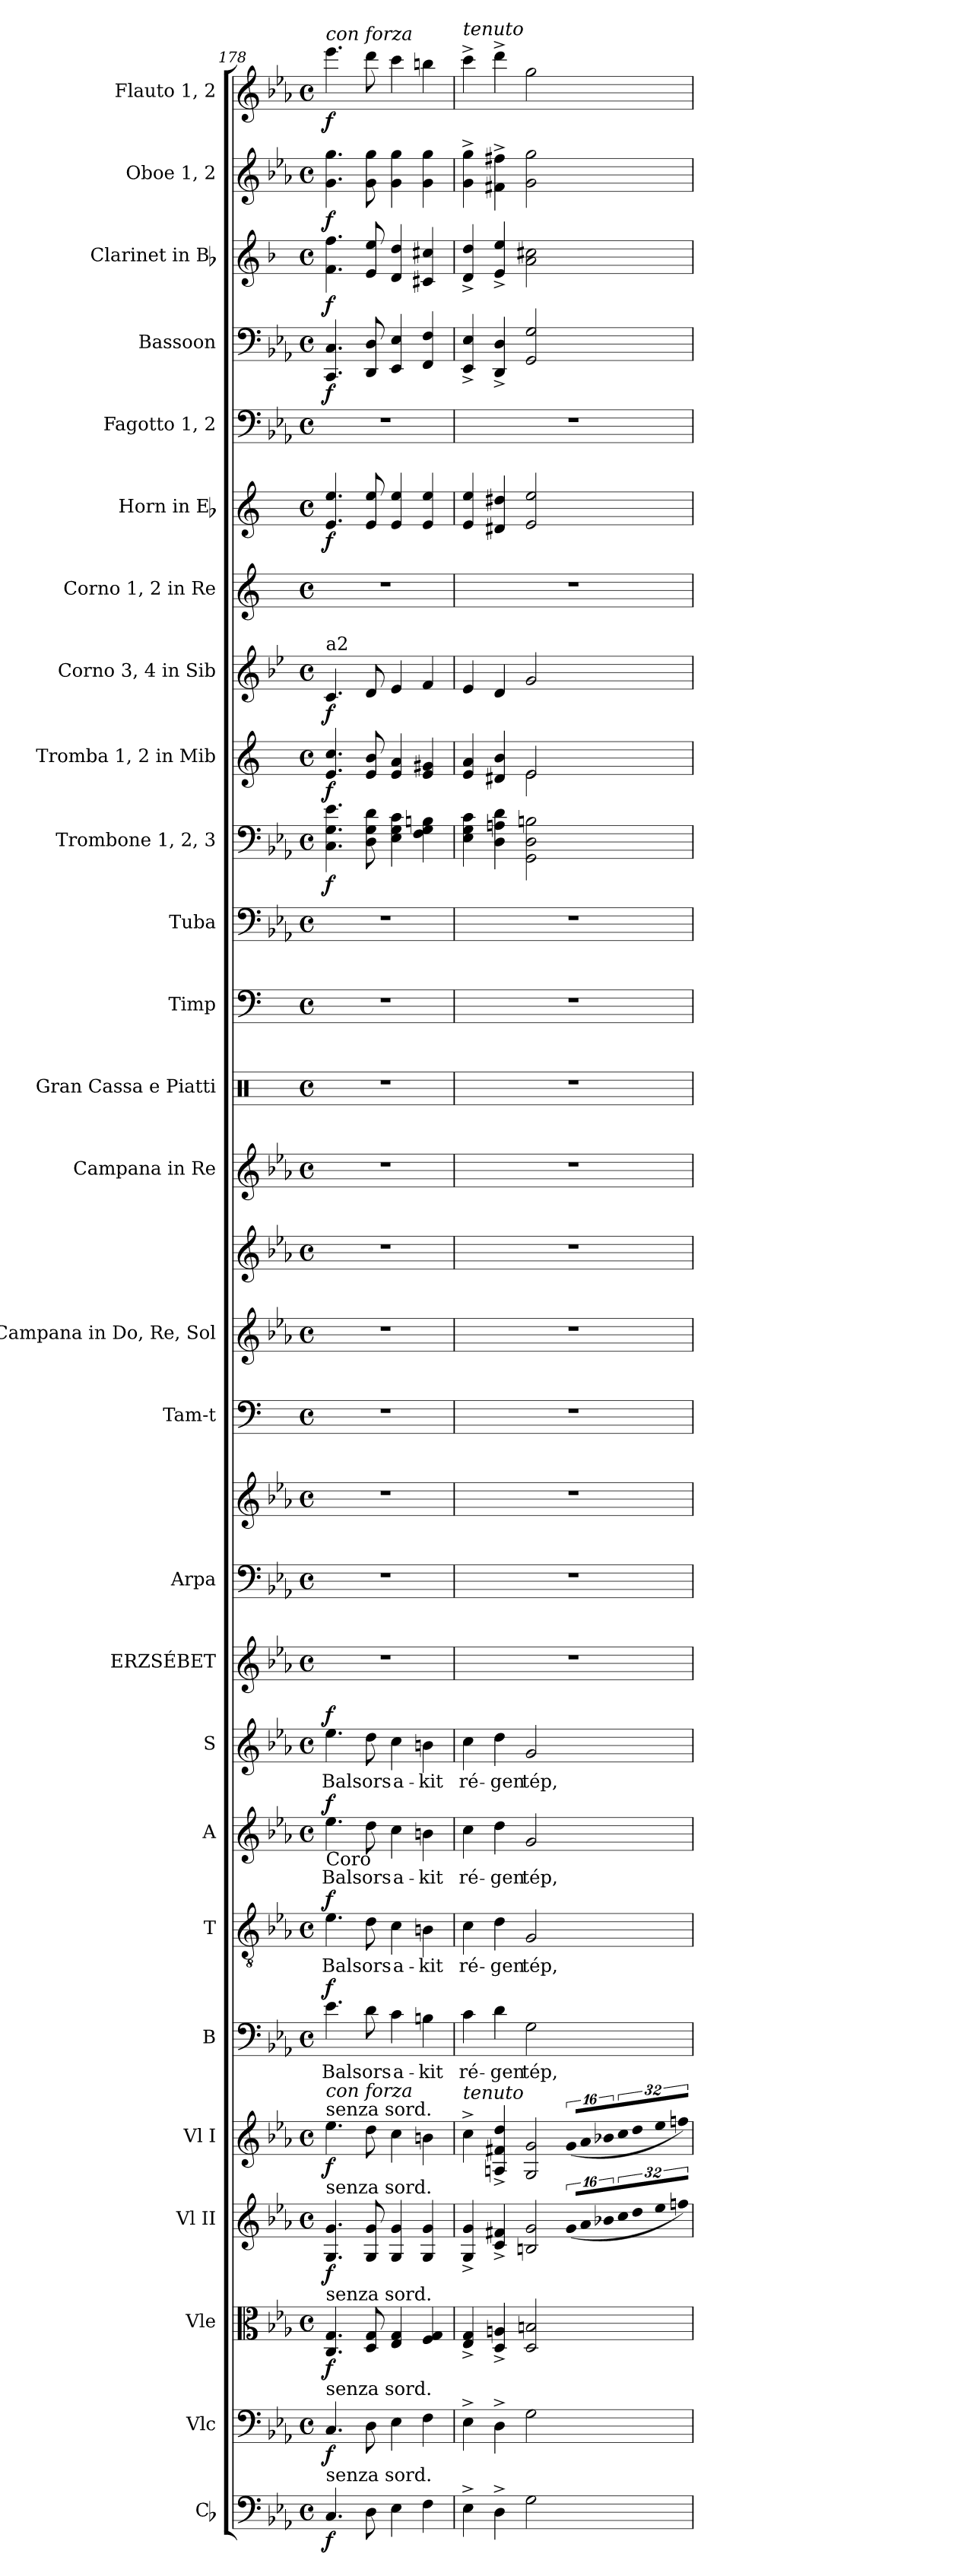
**kern	**dynam	**kern	**dynam	**kern	**dynam	**kern	**dynam	**kern	**dynam	**kern	**text	**dynam	**kern	**text	**dynam	**kern	**text	**dynam	**kern	**text	**dynam	**kern	**kern	**kern	**kern	**kern	**kern	**kern	**kern	**kern	**kern	**kern	**dynam	**kern	**dynam	**kern	**dynam	**kern	**kern	**dynam	**kern	**kern	**dynam	**kern	**dynam	**kern	**dynam	**kern	**dynam
*part27	*part27	*part26	*part26	*part25	*part25	*part24	*part24	*part23	*part23	*part22	*part22	*part22	*part21	*part21	*part21	*part20	*part20	*part20	*part19	*part19	*part19	*part18	*part17	*part17	*part16	*part15	*part15	*part14	*part13	*part12	*part11	*part10	*part10	*part9	*part9	*part8	*part8	*part7	*part6	*part6	*part5	*part4	*part4	*part3	*part3	*part2	*part2	*part1	*part1
*staff29	*staff29	*staff28	*staff28	*staff27	*staff27	*staff26	*staff26	*staff25	*staff25	*staff24	*staff24	*staff24	*staff23	*staff23	*staff23	*staff22	*staff22	*staff22	*staff21	*staff21	*staff21	*staff20	*staff19	*staff18	*staff17	*staff16	*staff15	*staff14	*staff13	*staff12	*staff11	*staff10	*staff10	*staff9	*staff9	*staff8	*staff8	*staff7	*staff6	*staff6	*staff5	*staff4	*staff4	*staff3	*staff3	*staff2	*staff2	*staff1	*staff1
*I"Cb	*	*I"Vlc	*	*I"Vle	*	*I"Vl II	*	*I"Vl I	*	*I"B	*	*	*I"T	*	*	*I"A	*	*	*I"S	*	*	*I"ERZSÉBET	*I"Arpa	*	*I"Tam-t	*I"3 Campana in Do, Re, Sol	*	*I"Campana in Re	*I"Gran Cassa e Piatti	*I"Timp	*I"Tuba	*I"Trombone 1, 2, 3	*	*I"Tromba 1, 2 in Mib	*	*I"Corno 3, 4 in Sib	*	*I"Corno 1, 2 in Re	*I"Horn in Eb	*	*I"Fagotto 1, 2	*I"Bassoon	*	*I"Clarinet in Bb	*	*I"Oboe 1, 2	*	*I"Flauto 1, 2	*
*I'Cb	*	*I'Vlc	*	*I'Vle	*	*I'Vl II	*	*I'Vl I	*	*I'B	*	*	*I'T	*	*	*I'A	*	*	*I'S	*	*	*I'ERZSÉBET	*I'Arpa	*	*I'Tam-t	*	*	*I'Camp	*I'Gr. C e Ptti	*I'Timp	*I'Tb	*I'Trb	*	*I'Tr (Mib)	*	*I'Cor (Sib)	*	*I'Cor (Re)	*	*	*I'Fg	*	*	*	*	*I'Ob	*	*I'Fl	*
!!LO:PB:g=z
*clefF4	*	*clefF4	*	*clefC3	*	*clefG2	*	*clefG2	*	*clefF4	*	*	*clefGv2	*	*	*clefG2	*	*	*clefG2	*	*	*clefG2	*clefF4	*clefG2	*clefF4	*clefG2	*clefG2	*clefG2	*clefX	*clefF4	*clefF4	*clefF4	*	*clefG2	*	*clefG2	*	*clefG2	*clefG2	*	*clefF4	*clefF4	*	*clefG2	*	*clefG2	*	*clefG2	*
*ITrd7c12	*	*	*	*	*	*	*	*	*	*	*	*	*ITrd7c12	*	*	*	*	*	*	*	*	*	*	*	*	*ITrd-14c-24	*ITrd-14c-24	*ITrd-14c-24	*	*	*	*	*	*ITrd-2c-3	*	*ITrd8c14	*	*ITrd6c10	*ITrd5c9	*	*	*	*	*ITrd1c2	*	*	*	*	*
*k[b-e-a-]	*	*k[b-e-a-]	*	*k[b-e-a-]	*	*k[b-e-a-]	*	*k[b-e-a-]	*	*k[b-e-a-]	*	*	*k[b-e-a-]	*	*	*k[b-e-a-]	*	*	*k[b-e-a-]	*	*	*k[b-e-a-]	*k[b-e-a-]	*k[b-e-a-]	*k[]	*k[b-e-a-]	*k[b-e-a-]	*k[b-e-a-]	*k[]	*k[]	*k[b-e-a-]	*k[b-e-a-]	*	*k[b-e-a-]	*	*k[b-e-]	*	*k[f#c#]	*k[b-e-a-]	*	*k[b-e-a-]	*k[b-e-a-]	*	*k[b-e-a-]	*	*k[b-e-a-]	*	*k[b-e-a-]	*
*E-:	*	*E-:	*	*E-:	*	*E-:	*	*E-:	*	*E-:	*	*	*E-:	*	*	*E-:	*	*	*E-:	*	*	*E-:	*E-:	*E-:	*C:	*E-:	*E-:	*E-:	*C:	*C:	*E-:	*E-:	*	*E-:	*	*B-:	*	*D:	*E-:	*	*E-:	*E-:	*	*E-:	*	*E-:	*	*E-:	*
*M4/4	*	*M4/4	*	*M4/4	*	*M4/4	*	*M4/4	*	*M4/4	*	*	*M4/4	*	*	*M4/4	*	*	*M4/4	*	*	*M4/4	*M4/4	*M4/4	*M4/4	*M4/4	*M4/4	*M4/4	*M4/4	*M4/4	*M4/4	*M4/4	*	*M4/4	*	*M4/4	*	*M4/4	*M4/4	*	*M4/4	*M4/4	*	*M4/4	*	*M4/4	*	*M4/4	*
*met(c)	*	*met(c)	*	*met(c)	*	*met(c)	*	*met(c)	*	*met(c)	*	*	*met(c)	*	*	*met(c)	*	*	*met(c)	*	*	*met(c)	*met(c)	*met(c)	*met(c)	*met(c)	*met(c)	*met(c)	*met(c)	*met(c)	*met(c)	*met(c)	*	*met(c)	*	*met(c)	*	*met(c)	*met(c)	*	*met(c)	*met(c)	*	*met(c)	*	*met(c)	*	*met(c)	*
=178	=178	=178	=178	=178	=178	=178	=178	=178	=178	=178	=178	=178	=178	=178	=178	=178	=178	=178	=178	=178	=178	=178	=178	=178	=178	=178	=178	=178	=178	=178	=178	=178	=178	=178	=178	=178	=178	=178	=178	=178	=178	=178	=178	=178	=178	=178	=178	=178	=178
!	!	!	!	!	!	!	!	!	!	!	!LO:LY:b:color=#000000	!	!	!	!	!	!	!	!	!	!	!	!	!	!	!	!	!	!	!	!	!	!	!	!	!	!	!	!	!	!	!	!	!	!	!	!	!	!
!	!	!	!	!	!	!	!	!	!	!	!	!	!	!LO:LY:b:color=#000000	!	!	!	!	!	!	!	!	!	!	!	!	!	!	!	!	!	!	!	!	!	!	!	!	!	!	!	!	!	!	!	!	!	!	!
!	!	!	!	!	!	!	!	!	!	!	!	!	!	!	!	!	!LO:LY:b:color=#000000	!	!	!	!	!	!	!	!	!	!	!	!	!	!	!	!	!	!	!	!	!	!	!	!	!	!	!	!	!	!	!	!
!	!	!	!	!	!	!	!	!	!	!	!	!	!	!	!	!	!	!	!	!	!	!	!	!	!	!	!	!	!	!	!	!	!	!	!	!	!	!	!	!	!	!	!	!	!	!	!	!LO:TX:a:i:t=con forza	!
!	!	!	!	!	!	!	!	!	!	!	!	!	!	!	!	!	!	!	!	!	!	!	!	!	!	!	!	!	!	!	!	!	!	!	!	!LO:TX:a:t=a2	!	!	!	!	!	!	!	!	!	!	!	!	!
!	!	!	!	!	!	!	!	!	!	!	!	!	!	!	!	!LO:TX:b:t=Coro	!	!	!	!	!	!	!	!	!	!	!	!	!	!	!	!	!	!	!	!	!	!	!	!	!	!	!	!	!	!	!	!	!
!	!	!	!	!	!	!	!	!LO:TX:a:t=senza sord.	!	!	!	!	!	!	!	!	!	!	!	!	!	!	!	!	!	!	!	!	!	!	!	!	!	!	!	!	!	!	!	!	!	!	!	!	!	!	!	!	!
!	!	!	!	!	!	!	!	!LO:TX:a:i:t=con forza	!	!	!	!	!	!	!	!	!	!	!	!	!	!	!	!	!	!	!	!	!	!	!	!	!	!	!	!	!	!	!	!	!	!	!	!	!	!	!	!	!
!	!	!	!	!	!	!LO:TX:a:t=senza sord.	!	!	!	!	!	!	!	!	!	!	!	!	!	!	!	!	!	!	!	!	!	!	!	!	!	!	!	!	!	!	!	!	!	!	!	!	!	!	!	!	!	!	!
!	!	!	!	!LO:TX:a:t=senza sord.	!	!	!	!	!	!	!	!	!	!	!	!	!	!	!	!	!	!	!	!	!	!	!	!	!	!	!	!	!	!	!	!	!	!	!	!	!	!	!	!	!	!	!	!	!
!	!	!LO:TX:a:t=senza sord.	!	!	!	!	!	!	!	!	!	!	!	!	!	!	!	!	!	!	!	!	!	!	!	!	!	!	!	!	!	!	!	!	!	!	!	!	!	!	!	!	!	!	!	!	!	!	!
!LO:TX:a:t=senza sord.	!	!	!	!	!	!	!	!	!	!	!	!	!	!	!	!	!	!	!	!	!	!	!	!	!	!	!	!	!	!	!	!	!	!	!	!	!	!	!	!	!	!	!	!	!	!	!	!	!
!	!	!	!	!	!	!	!	!	!	!	!	!	!	!	!	!	!	!	!	!LO:LY:b:color=#000000	!	!	!	!	!	!	!	!	!	!	!	!	!	!	!	!	!	!	!	!	!	!	!	!	!	!	!	!	!
4.CCi/	f	4.Ci/	f	4.Ci/ 4.Gi	f	4.Gi/ 4.gi	f	4.ee-i\	f	4.e-i\	Bal	f	4.E-i\	Bal	f	4.ee-i\	Bal	f	4.ee-i\	Bal	f	1r	1r	1r	1r	1r	1r	1r	1r	1r	1r	4.Ci\ 4.Gi 4.e-i	f	4.gi/ 4.ee-i	f	4.Ci/	f	1r	4.Gi/ 4.gi	f	1r	4.CCi/ 4.Ci	f	4.e-i\ 4.ee-i	f	4.gi\ 4.ggi	f	4.eee-i\	f
!	!	!	!	!	!	!	!	!	!	!	!LO:LY:b:color=#000000	!	!	!	!	!	!	!	!	!	!	!	!	!	!	!	!	!	!	!	!	!	!	!	!	!	!	!	!	!	!	!	!	!	!	!	!	!	!
!	!	!	!	!	!	!	!	!	!	!	!	!	!	!LO:LY:b:color=#000000	!	!	!	!	!	!	!	!	!	!	!	!	!	!	!	!	!	!	!	!	!	!	!	!	!	!	!	!	!	!	!	!	!	!	!
!	!	!	!	!	!	!	!	!	!	!	!	!	!	!	!	!	!LO:LY:b:color=#000000	!	!	!	!	!	!	!	!	!	!	!	!	!	!	!	!	!	!	!	!	!	!	!	!	!	!	!	!	!	!	!	!
!	!	!	!	!	!	!	!	!	!	!	!	!	!	!	!	!	!	!	!	!LO:LY:b:color=#000000	!	!	!	!	!	!	!	!	!	!	!	!	!	!	!	!	!	!	!	!	!	!	!	!	!	!	!	!	!
8DDi\	.	8Di\	.	8Di/ 8Gi	.	8Gi/ 8gi	.	8ddi\	.	8di\	sors	.	8Di\	sors	.	8ddi\	sors	.	8ddi\	sors	.	.	.	.	.	.	.	.	.	.	.	8Di\ 8Gi 8di	.	8gi/ 8ddi	.	8Di/	.	.	8Gi/ 8gi	.	.	8DDi/ 8Di	.	8di/ 8ddi	.	8gi\ 8ggi	.	8dddi\	.
!	!	!	!	!	!	!	!	!	!	!	!LO:LY:b:color=#000000	!	!	!	!	!	!	!	!	!	!	!	!	!	!	!	!	!	!	!	!	!	!	!	!	!	!	!	!	!	!	!	!	!	!	!	!	!	!
!	!	!	!	!	!	!	!	!	!	!	!	!	!	!LO:LY:b:color=#000000	!	!	!	!	!	!	!	!	!	!	!	!	!	!	!	!	!	!	!	!	!	!	!	!	!	!	!	!	!	!	!	!	!	!	!
!	!	!	!	!	!	!	!	!	!	!	!	!	!	!	!	!	!LO:LY:b:color=#000000	!	!	!	!	!	!	!	!	!	!	!	!	!	!	!	!	!	!	!	!	!	!	!	!	!	!	!	!	!	!	!	!
!	!	!	!	!	!	!	!	!	!	!	!	!	!	!	!	!	!	!	!	!LO:LY:b:color=#000000	!	!	!	!	!	!	!	!	!	!	!	!	!	!	!	!	!	!	!	!	!	!	!	!	!	!	!	!	!
4EE-i\	.	4E-i\	.	4E-i/ 4Gi	.	4Gi/ 4gi	.	4cci\	.	4ci\	a-	.	4Ci\	a-	.	4cci\	a-	.	4cci\	a-	.	.	.	.	.	.	.	.	.	.	.	4E-i\ 4Gi 4ci	.	4gi/ 4cci	.	4E-i/	.	.	4Gi/ 4gi	.	.	4EE-i/ 4E-i	.	4ci/ 4cci	.	4gi\ 4ggi	.	4ccci\	.
!	!	!	!	!	!	!	!	!	!	!	!LO:LY:b:color=#000000	!	!	!	!	!	!	!	!	!	!	!	!	!	!	!	!	!	!	!	!	!	!	!	!	!	!	!	!	!	!	!	!	!	!	!	!	!	!
!	!	!	!	!	!	!	!	!	!	!	!	!	!	!LO:LY:b:color=#000000	!	!	!	!	!	!	!	!	!	!	!	!	!	!	!	!	!	!	!	!	!	!	!	!	!	!	!	!	!	!	!	!	!	!	!
!	!	!	!	!	!	!	!	!	!	!	!	!	!	!	!	!	!LO:LY:b:color=#000000	!	!	!	!	!	!	!	!	!	!	!	!	!	!	!	!	!	!	!	!	!	!	!	!	!	!	!	!	!	!	!	!
!	!	!	!	!	!	!	!	!	!	!	!	!	!	!	!	!	!	!	!	!LO:LY:b:color=#000000	!	!	!	!	!	!	!	!	!	!	!	!	!	!	!	!	!	!	!	!	!	!	!	!	!	!	!	!	!
4FFi\	.	4Fi\	.	4Fi/ 4Gi	.	4Gi/ 4gi	.	4bni\	.	4Bni\	-kit	.	4BBni\	-kit	.	4bni\	-kit	.	4bni\	-kit	.	.	.	.	.	.	.	.	.	.	.	4Fi\ 4Gi 4Bni	.	4gi/ 4bni	.	4Fi/	.	.	4Gi/ 4gi	.	.	4FFi/ 4Fi	.	4Bni/ 4bni	.	4gi\ 4ggi	.	4bbni\	.
=179	=179	=179	=179	=179	=179	=179	=179	=179	=179	=179	=179	=179	=179	=179	=179	=179	=179	=179	=179	=179	=179	=179	=179	=179	=179	=179	=179	=179	=179	=179	=179	=179	=179	=179	=179	=179	=179	=179	=179	=179	=179	=179	=179	=179	=179	=179	=179	=179	=179
*	*	*	*	*	*	*^	*	*^	*	*	*	*	*	*	*	*	*	*	*	*	*	*	*	*	*	*	*	*	*	*	*	*	*	*	*	*	*	*	*	*	*	*	*	*	*	*	*	*	*
!	!	!	!	!	!	!	!	!	!	!	!	!	!LO:LY:b:color=#000000	!	!	!	!	!	!	!	!	!	!	!	!	!	!	!	!	!	!	!	!	!	!	!	!	!	!	!	!	!	!	!	!	!	!	!	!	!	!
!	!	!	!	!	!	!	!	!	!	!	!	!	!	!	!	!LO:LY:b:color=#000000	!	!	!	!	!	!	!	!	!	!	!	!	!	!	!	!	!	!	!	!	!	!	!	!	!	!	!	!	!	!	!	!	!	!	!
!	!	!	!	!	!	!	!	!	!	!	!	!	!	!	!	!	!	!	!LO:LY:b:color=#000000	!	!	!	!	!	!	!	!	!	!	!	!	!	!	!	!	!	!	!	!	!	!	!	!	!	!	!	!	!	!	!	!
!	!	!	!	!	!	!	!	!	!	!	!	!	!	!	!	!	!	!	!	!	!	!	!	!	!	!	!	!	!	!	!	!	!	!	!	!	!	!	!	!	!	!	!	!	!	!	!	!	!	!LO:TX:a:i:t=tenuto	!
!	!	!	!	!	!	!	!	!	!LO:TX:a:i:t=tenuto	!	!	!	!	!	!	!	!	!	!	!	!	!	!	!	!	!	!	!	!	!	!	!	!	!	!	!	!	!	!	!	!	!	!	!	!	!	!	!	!	!	!
!	!	!	!	!	!	!	!	!	!	!	!	!	!	!	!	!	!	!	!	!	!	!LO:LY:b:color=#000000	!	!	!	!	!	!	!	!	!	!	!	!	!	!	!	!	!	!	!	!	!	!	!	!	!	!	!	!	!
*	*	*	*	*	*	*	*	*	*	*	*	*	*	*	*	*	*	*	*	*	*	*	*	*	*	*	*	*	*	*	*	*	*	*	*	*^	*	*	*	*	*	*	*	*	*	*	*	*	*	*	*
4EE-^i\	.	4E-^i\	.	4E-i/^ 4Gi^	.	4Gi/^ 4gi^	2..ryy	.	4cc^i\	2..ryy	.	4ci\	ré-	.	4Ci\	ré-	.	4cci\	ré-	.	4cci\	ré-	.	1r	1r	1r	1r	1r	1r	1r	1r	1r	1r	4E-i\ 4Gi 4ci	.	4gi/ 4cci	2ryy	.	4E-i/	.	1r	4Gi/ 4gi	.	1r	4EE-i/^ 4E-i^	.	4ci/^ 4cci^	.	4gi\^ 4ggi^	.	4ccc^i\	.
!	!	!	!	!	!	!	!	!	!	!	!	!	!LO:LY:b:color=#000000	!	!	!	!	!	!	!	!	!	!	!	!	!	!	!	!	!	!	!	!	!	!	!	!	!	!	!	!	!	!	!	!	!	!	!	!	!	!	!
!	!	!	!	!	!	!	!	!	!	!	!	!	!	!	!	!LO:LY:b:color=#000000	!	!	!	!	!	!	!	!	!	!	!	!	!	!	!	!	!	!	!	!	!	!	!	!	!	!	!	!	!	!	!	!	!	!	!	!
!	!	!	!	!	!	!	!	!	!	!	!	!	!	!	!	!	!	!	!LO:LY:b:color=#000000	!	!	!	!	!	!	!	!	!	!	!	!	!	!	!	!	!	!	!	!	!	!	!	!	!	!	!	!	!	!	!	!	!
!	!	!	!	!	!	!	!	!	!	!	!	!	!	!	!	!	!	!	!	!	!	!LO:LY:b:color=#000000	!	!	!	!	!	!	!	!	!	!	!	!	!	!	!	!	!	!	!	!	!	!	!	!	!	!	!	!	!	!
4DD^i\	.	4D^i\	.	4Di/^ 4Ani^	.	4ci/^ 4f#Xi^	.	.	4Ani/^ 4f#Xi^ 4ddi^	.	.	4di\	-gen	.	4Di\	-gen	.	4ddi\	-gen	.	4ddi\	-gen	.	.	.	.	.	.	.	.	.	.	.	4Di\ 4Ani 4di	.	4f#Xi/ 4ddi	.	.	4Di/	.	.	4F#Xi/ 4f#Xi	.	.	4DDi/^ 4Di^	.	4di/^ 4ddi^	.	4f#Xi\^ 4ff#Xi^	.	4ddd^i\	.
!	!	!	!	!	!	!	!	!	!	!	!	!	!LO:LY:b:color=#000000	!	!	!	!	!	!	!	!	!	!	!	!	!	!	!	!	!	!	!	!	!	!	!	!	!	!	!	!	!	!	!	!	!	!	!	!	!	!	!
!	!	!	!	!	!	!	!	!	!	!	!	!	!	!	!	!LO:LY:b:color=#000000	!	!	!	!	!	!	!	!	!	!	!	!	!	!	!	!	!	!	!	!	!	!	!	!	!	!	!	!	!	!	!	!	!	!	!	!
!	!	!	!	!	!	!	!	!	!	!	!	!	!	!	!	!	!	!	!LO:LY:b:color=#000000	!	!	!	!	!	!	!	!	!	!	!	!	!	!	!	!	!	!	!	!	!	!	!	!	!	!	!	!	!	!	!	!	!
!	!	!	!	!	!	!	!	!	!	!	!	!	!	!	!	!	!	!	!	!	!	!LO:LY:b:color=#000000	!	!	!	!	!	!	!	!	!	!	!	!	!	!	!	!	!	!	!	!	!	!	!	!	!	!	!	!	!	!
2GGi\	.	2Gi\	.	2Di/ 2Bni	.	2Bni/ 2gi	.	.	2Gi/ 2gi	.	.	2Gi\	tép,	.	2GGi/	tép,	.	2gi/	tép,	.	2gi/	tép,	.	.	.	.	.	.	.	.	.	.	.	2GGi\ 2Di 2Bni	.	2gi/	2gi\	.	2Gi/	.	.	2Gi/ 2gi	.	.	2GGi/ 2Gi	.	2gi\ 2bni	.	2gi\ 2ggi	.	2ggi\	.
!	!	!	!	!	!	!	!LO:N:vis=32	!	!	!LO:N:vis=32	!	!	!	!	!	!	!	!	!	!	!	!	!	!	!	!	!	!	!	!	!	!	!	!	!	!	!	!	!	!	!	!	!	!	!	!	!	!	!	!	!	!
.	.	.	.	.	.	.	(512%9gi/LLL	.	.	(512%9gi/LLL	.	.	.	.	.	.	.	.	.	.	.	.	.	.	.	.	.	.	.	.	.	.	.	.	.	.	.	.	.	.	.	.	.	.	.	.	.	.	.	.	.	.
!	!	!	!	!	!	!	!LO:N:vis=32	!	!	!LO:N:vis=32	!	!	!	!	!	!	!	!	!	!	!	!	!	!	!	!	!	!	!	!	!	!	!	!	!	!	!	!	!	!	!	!	!	!	!	!	!	!	!	!	!	!
.	.	.	.	.	.	.	512%9a-i/	.	.	512%9a-i/	.	.	.	.	.	.	.	.	.	.	.	.	.	.	.	.	.	.	.	.	.	.	.	.	.	.	.	.	.	.	.	.	.	.	.	.	.	.	.	.	.	.
!	!	!	!	!	!	!	!LO:N:vis=32	!	!	!LO:N:vis=32	!	!	!	!	!	!	!	!	!	!	!	!	!	!	!	!	!	!	!	!	!	!	!	!	!	!	!	!	!	!	!	!	!	!	!	!	!	!	!	!	!	!
.	.	.	.	.	.	.	512%9b-Xi/	.	.	512%9b-Xi/	.	.	.	.	.	.	.	.	.	.	.	.	.	.	.	.	.	.	.	.	.	.	.	.	.	.	.	.	.	.	.	.	.	.	.	.	.	.	.	.	.	.
!	!	!	!	!	!	!	!LO:N:vis=32	!	!	!LO:N:vis=32	!	!	!	!	!	!	!	!	!	!	!	!	!	!	!	!	!	!	!	!	!	!	!	!	!	!	!	!	!	!	!	!	!	!	!	!	!	!	!	!	!	!
.	.	.	.	.	.	.	1024%19cci/	.	.	1024%19cci/	.	.	.	.	.	.	.	.	.	.	.	.	.	.	.	.	.	.	.	.	.	.	.	.	.	.	.	.	.	.	.	.	.	.	.	.	.	.	.	.	.	.
!	!	!	!	!	!	!	!LO:N:vis=32	!	!	!LO:N:vis=32	!	!	!	!	!	!	!	!	!	!	!	!	!	!	!	!	!	!	!	!	!	!	!	!	!	!	!	!	!	!	!	!	!	!	!	!	!	!	!	!	!	!
.	.	.	.	.	.	.	512%9ddi/	.	.	512%9ddi/	.	.	.	.	.	.	.	.	.	.	.	.	.	.	.	.	.	.	.	.	.	.	.	.	.	.	.	.	.	.	.	.	.	.	.	.	.	.	.	.	.	.
!	!	!	!	!	!	!	!LO:N:vis=32	!	!	!LO:N:vis=32	!	!	!	!	!	!	!	!	!	!	!	!	!	!	!	!	!	!	!	!	!	!	!	!	!	!	!	!	!	!	!	!	!	!	!	!	!	!	!	!	!	!
.	.	.	.	.	.	.	512%9ee-i/	.	.	512%9ee-i/	.	.	.	.	.	.	.	.	.	.	.	.	.	.	.	.	.	.	.	.	.	.	.	.	.	.	.	.	.	.	.	.	.	.	.	.	.	.	.	.	.	.
!	!	!	!	!	!	!	!LO:N:vis=32	!	!	!LO:N:vis=32	!	!	!	!	!	!	!	!	!	!	!	!	!	!	!	!	!	!	!	!	!	!	!	!	!	!	!	!	!	!	!	!	!	!	!	!	!	!	!	!	!	!
.	.	.	.	.	.	.	1024%19ffni/JJJ)	.	.	1024%19ffni/JJJ)	.	.	.	.	.	.	.	.	.	.	.	.	.	.	.	.	.	.	.	.	.	.	.	.	.	.	.	.	.	.	.	.	.	.	.	.	.	.	.	.	.	.
*	*	*	*	*	*	*v	*v	*	*	*	*	*	*	*	*	*	*	*	*	*	*	*	*	*	*	*	*	*	*	*	*	*	*	*	*	*v	*v	*	*	*	*	*	*	*	*	*	*	*	*	*	*	*
*	*	*	*	*	*	*	*	*v	*v	*	*	*	*	*	*	*	*	*	*	*	*	*	*	*	*	*	*	*	*	*	*	*	*	*	*	*	*	*	*	*	*	*	*	*	*	*	*	*	*	*
=	=	=	=	=	=	=	=	=	=	=	=	=	=	=	=	=	=	=	=	=	=	=	=	=	=	=	=	=	=	=	=	=	=	=	=	=	=	=	=	=	=	=	=	=	=	=	=	=	=
*-	*-	*-	*-	*-	*-	*-	*-	*-	*-	*-	*-	*-	*-	*-	*-	*-	*-	*-	*-	*-	*-	*-	*-	*-	*-	*-	*-	*-	*-	*-	*-	*-	*-	*-	*-	*-	*-	*-	*-	*-	*-	*-	*-	*-	*-	*-	*-	*-	*-
